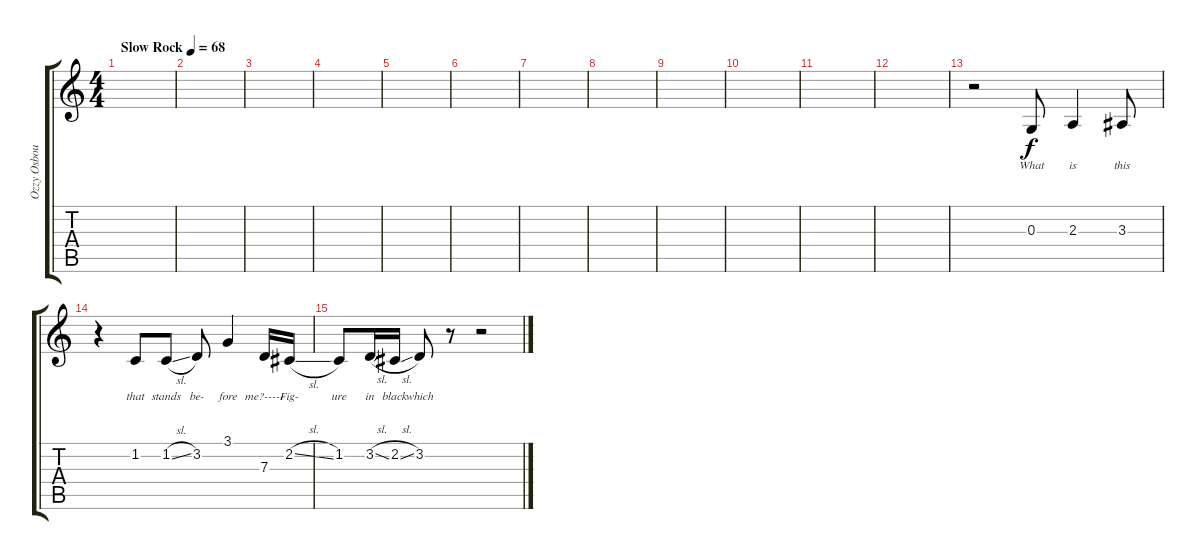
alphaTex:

\track ("Ozzy Osbourne" "Ozzy Osbou") {instrument synthstrings1}
\staff {score tabs}
\tuning (E4 B3 G3 D3 A2 E2) {hide}
\ts (4 4)
\tempo (68 "Slow Rock")
\clef g2
\ks c
|
|
|
|
|
|
|
|
|
|
|
|
r.2 0.3.8{lyrics (0 "What") lyrics (1 "") lyrics (2 "") lyrics (3 "") lyrics (4 "")} 2.3.4{lyrics (0 "is") lyrics (1 "") lyrics (2 "") lyrics (3 "") lyrics (4 "")} 3.3.8{lyrics (0 "this") lyrics (1 "") lyrics (2 "") lyrics (3 "") lyrics (4 "")} |
r.4 1.2.8{lyrics (0 "that") lyrics (1 "") lyrics (2 "") lyrics (3 "") lyrics (4 "")} 1.2{sl}.8{lyrics (0 "stands") lyrics (1 "") lyrics (2 "") lyrics (3 "") lyrics (4 "")} 3.2.8{lyrics (0 "be-") lyrics (1 "") lyrics (2 "") lyrics (3 "") lyrics (4 "")} 3.1.4{lyrics (0 "fore") lyrics (1 "") lyrics (2 "") lyrics (3 "") lyrics (4 "")} 7.3.16{lyrics (0 "me?-----") lyrics (1 "") lyrics (2 "") lyrics (3 "") lyrics (4 "")} 2.2{sl}.16{lyrics (0 "Fig-") lyrics (1 "") lyrics (2 "") lyrics (3 "") lyrics (4 "")} |
1.2.8{lyrics (0 "ure") lyrics (1 "") lyrics (2 "") lyrics (3 "") lyrics (4 "")} 3.2{sl}.16{lyrics (0 "in") lyrics (1 "") lyrics (2 "") lyrics (3 "") lyrics (4 "")} 2.2{sl}.16{lyrics (0 "black") lyrics (1 "") lyrics (2 "") lyrics (3 "") lyrics (4 "")} 3.2.8{lyrics (0 "which") lyrics (1 "") lyrics (2 "") lyrics (3 "") lyrics (4 "")} r.8 r.2
